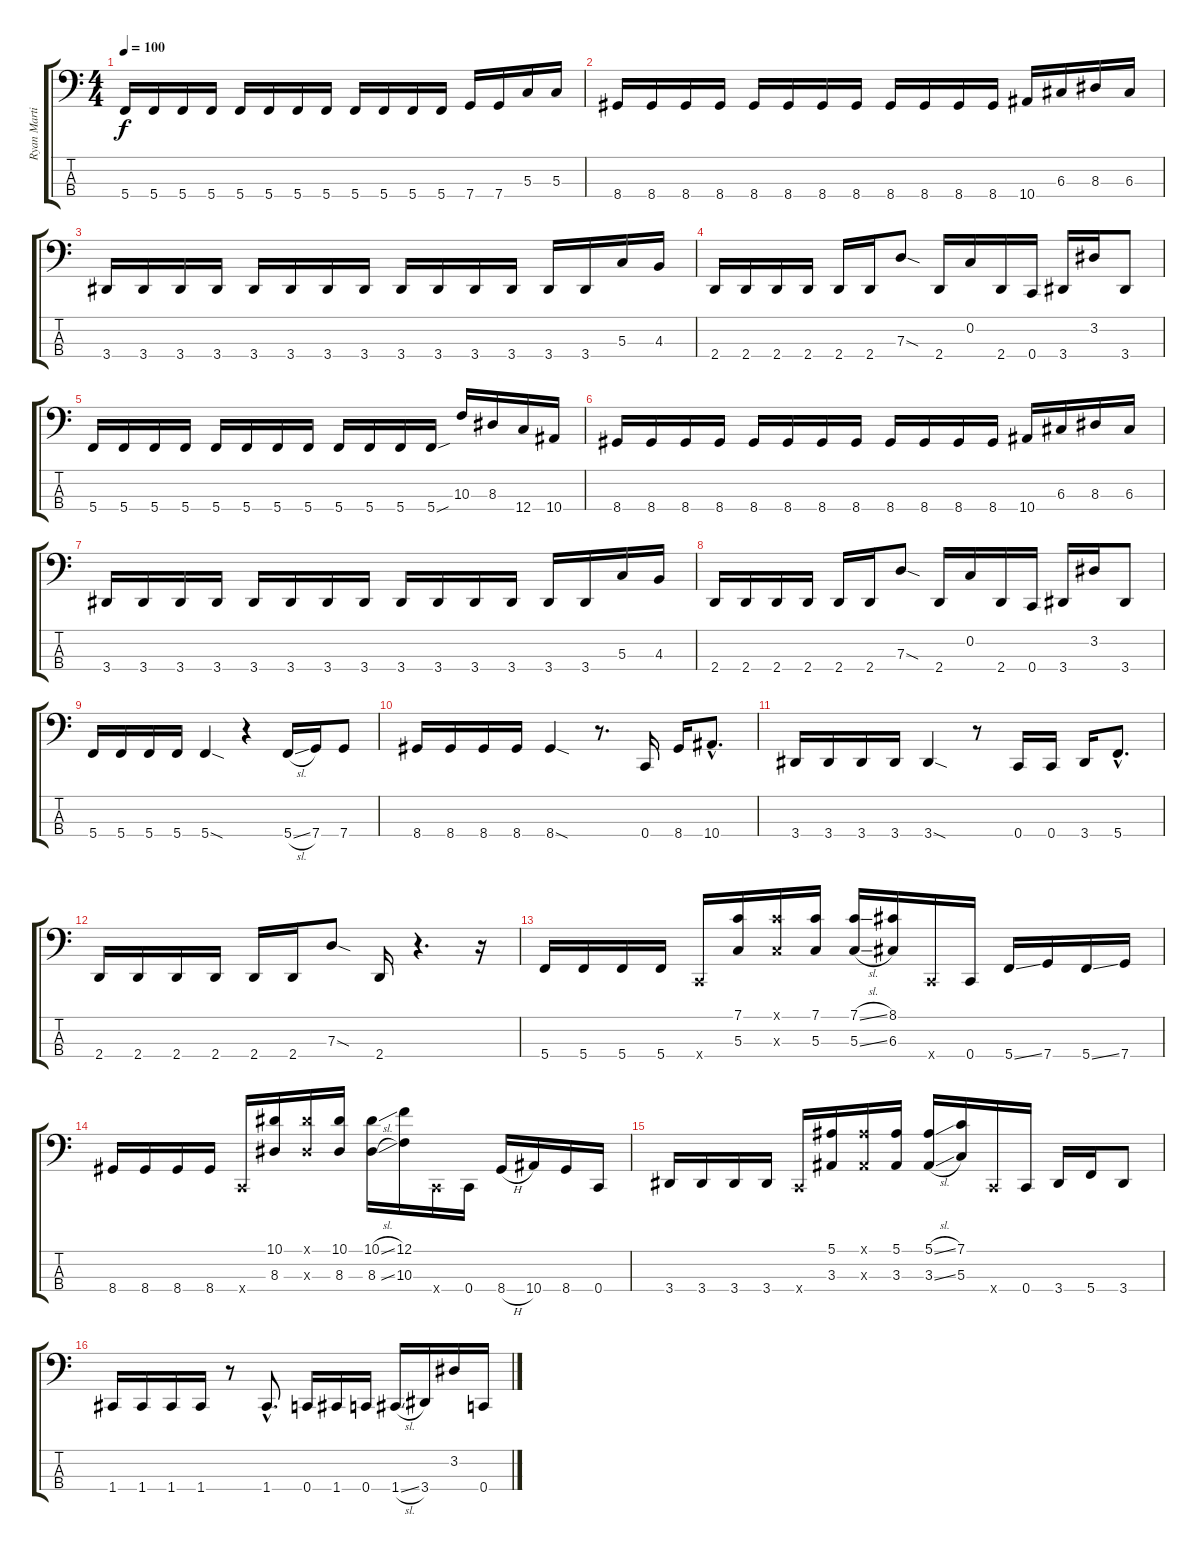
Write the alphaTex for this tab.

\track ("Ryan Martinie" "Ryan Marti") {instrument electricbassfinger}
\staff {score tabs}
\tuning (F2 C2 G1 C1) {hide}
\ts (4 4)
\tempo 100
\clef f4
\ks c
5.4.16{dy f} 5.4.16 5.4.16 5.4.16 5.4.16 5.4.16 5.4.16 5.4.16 5.4.16 5.4.16 5.4.16 5.4.16 7.4.16 7.4.16 5.3.16 5.3.16 |
8.4.16 8.4.16 8.4.16 8.4.16 8.4.16 8.4.16 8.4.16 8.4.16 8.4.16 8.4.16 8.4.16 8.4.16 10.4.16 6.3.16 8.3.16 6.3.16 |
3.4.16 3.4.16 3.4.16 3.4.16 3.4.16 3.4.16 3.4.16 3.4.16 3.4.16 3.4.16 3.4.16 3.4.16 3.4.16 3.4.16 5.3.16 4.3.16 |
2.4.16 2.4.16 2.4.16 2.4.16 2.4.16 2.4.16 7.3{sod}.8 2.4.16 0.2.16 2.4.16 0.4.16 3.4.16 3.2.16 3.4.8 |
5.4.16 5.4.16 5.4.16 5.4.16 5.4.16 5.4.16 5.4.16 5.4.16 5.4.16 5.4.16 5.4.16 5.4{sou}.16 10.3.16 8.3.16 12.4.16 10.4.16 |
8.4.16 8.4.16 8.4.16 8.4.16 8.4.16 8.4.16 8.4.16 8.4.16 8.4.16 8.4.16 8.4.16 8.4.16 10.4.16 6.3.16 8.3.16 6.3.16 |
3.4.16 3.4.16 3.4.16 3.4.16 3.4.16 3.4.16 3.4.16 3.4.16 3.4.16 3.4.16 3.4.16 3.4.16 3.4.16 3.4.16 5.3.16 4.3.16 |
2.4.16 2.4.16 2.4.16 2.4.16 2.4.16 2.4.16 7.3{sod}.8 2.4.16 0.2.16 2.4.16 0.4.16 3.4.16 3.2.16 3.4.8 |
5.4.16 5.4.16 5.4.16 5.4.16 5.4{sod}.4 r.4 5.4{sl}.16 7.4.16 7.4.8 |
8.4.16 8.4.16 8.4.16 8.4.16 8.4{sod}.4 r.8{d} 0.4.16 8.4.16 10.4{hac}.8{d} |
3.4.16 3.4.16 3.4.16 3.4.16 3.4{sod}.4 r.8 0.4.16 0.4.16 3.4.16 5.4{hac}.8{d} |
2.4.16 2.4.16 2.4.16 2.4.16 2.4.16 2.4.16 7.3{sod}.8 2.4.16 r.4{d} r.16 |
5.4.16{instrument slapbass1} 5.4.16 5.4.16 5.4.16 0.4{x}.16 (7.1 5.3).16 (7.1{x} 5.3{x}).16 (7.1 5.3).16 (7.1{sl} 5.3{sl}).16 (8.1 6.3).16 0.4{x}.16 0.4.16 5.4{ss}.16 7.4.16 5.4{ss}.16 7.4.16 |
8.4.16{instrument slapbass1} 8.4.16 8.4.16 8.4.16 0.4{x}.16 (10.1 8.3).16 (10.1{x} 8.3{x}).16 (10.1 8.3).16 (10.1{sl} 8.3{sl}).16 (12.1 10.3).16 0.4{x}.16 0.4.16 8.4{h}.16 10.4.16 8.4.16 0.4.16 |
3.4.16 3.4.16 3.4.16 3.4.16 0.4{x}.16 (5.1 3.3).16 (5.1{x} 3.3{x}).16 (5.1 3.3).16 (5.1{sl} 3.3{sl}).16 (7.1 5.3).16 0.4{x}.16 0.4.16 3.4.16 5.4.16 3.4.8 |
1.4.16{instrument electricbassfinger} 1.4.16 1.4.16 1.4.16 r.8 1.4{hac}.8{d} 0.4.16 1.4.16 0.4.16 1.4{sl}.16 3.4.16 3.2.16 0.4.16
